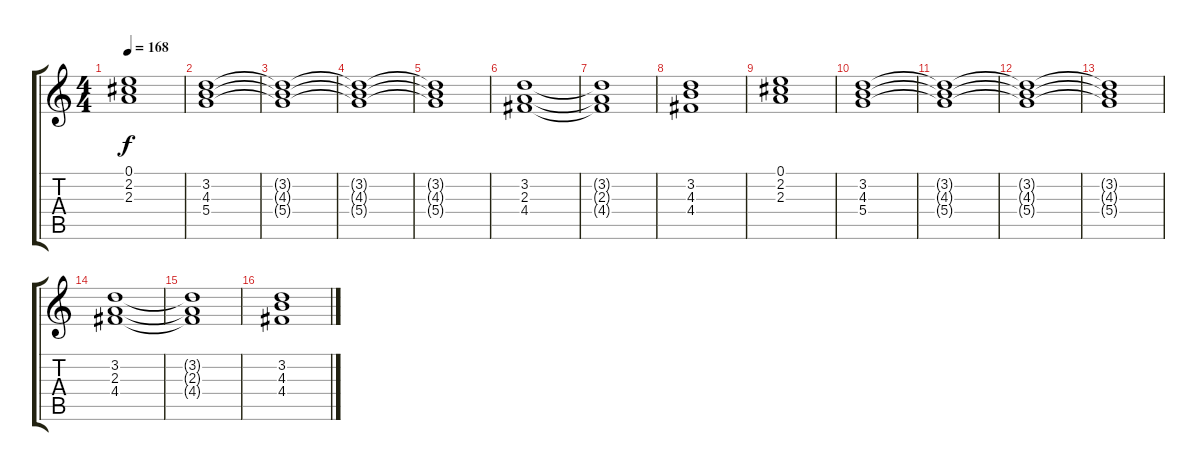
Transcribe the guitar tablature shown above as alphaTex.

\track "" {instrument acousticguitarsteel}
\staff {score tabs}
\tuning (E4 B3 G3 D3 A2 E2) {hide}
\ts (4 4)
\tempo 168
\clef g2
\ks c
(0.1{t} 2.2{t} 2.3{t}).1{dy f} |
(3.2 4.3 5.4).1 |
(3.2{t} 4.3{t} 5.4{t}).1 |
(3.2{t} 4.3{t} 5.4{t}).1 |
(3.2{t} 4.3{t} 5.4{t}).1 |
(3.2 2.3 4.4).1 |
(3.2{t} 2.3{t} 4.4{t}).1 |
(3.2 4.3 4.4).1 |
(0.1 2.2 2.3).1 |
(3.2 4.3 5.4).1 |
(3.2{t} 4.3{t} 5.4{t}).1 |
(3.2{t} 4.3{t} 5.4{t}).1 |
(3.2{t} 4.3{t} 5.4{t}).1 |
(3.2 2.3 4.4).1 |
(3.2{t} 2.3{t} 4.4{t}).1 |
(3.2 4.3 4.4).1
